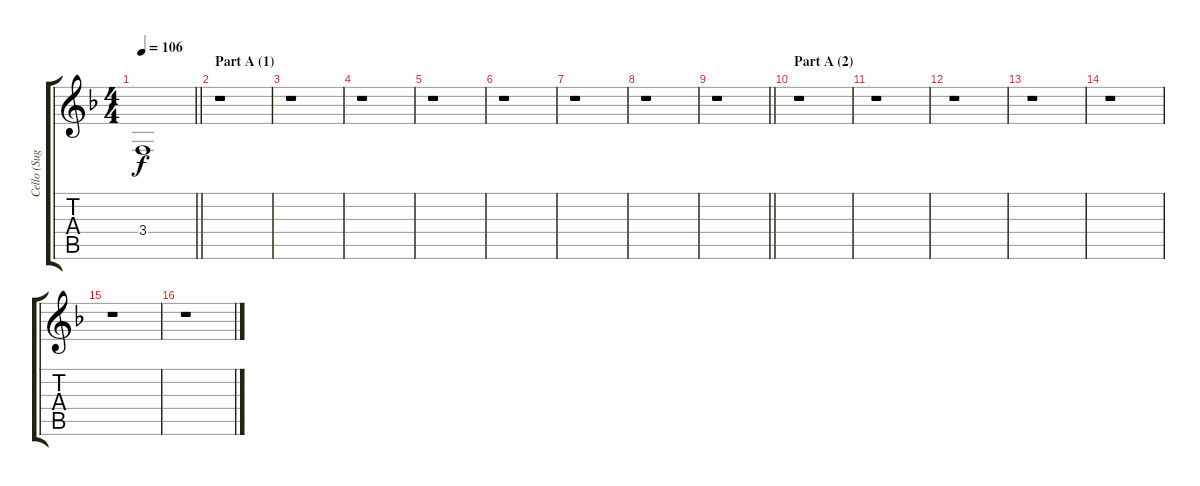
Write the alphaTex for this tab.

\track ("Cello (Sugizo)" "Cello (Sug") {instrument cello}
\staff {score tabs}
\tuning (E4 B3 G3 D3 A2 E2) {hide}
\ts (4 4)
\tempo 106
\clef g2
\barLineRight lightlight
\ks f
3.4{t}.1{dy f} |
\section ("" "Part A (1)")
r.1 |
r.1 |
r.1 |
r.1 |
r.1 |
r.1 |
r.1 |
\barLineRight lightlight
r.1 |
\section ("" "Part A (2)")
r.1 |
r.1 |
r.1 |
r.1 |
r.1 |
r.1 |
r.1
